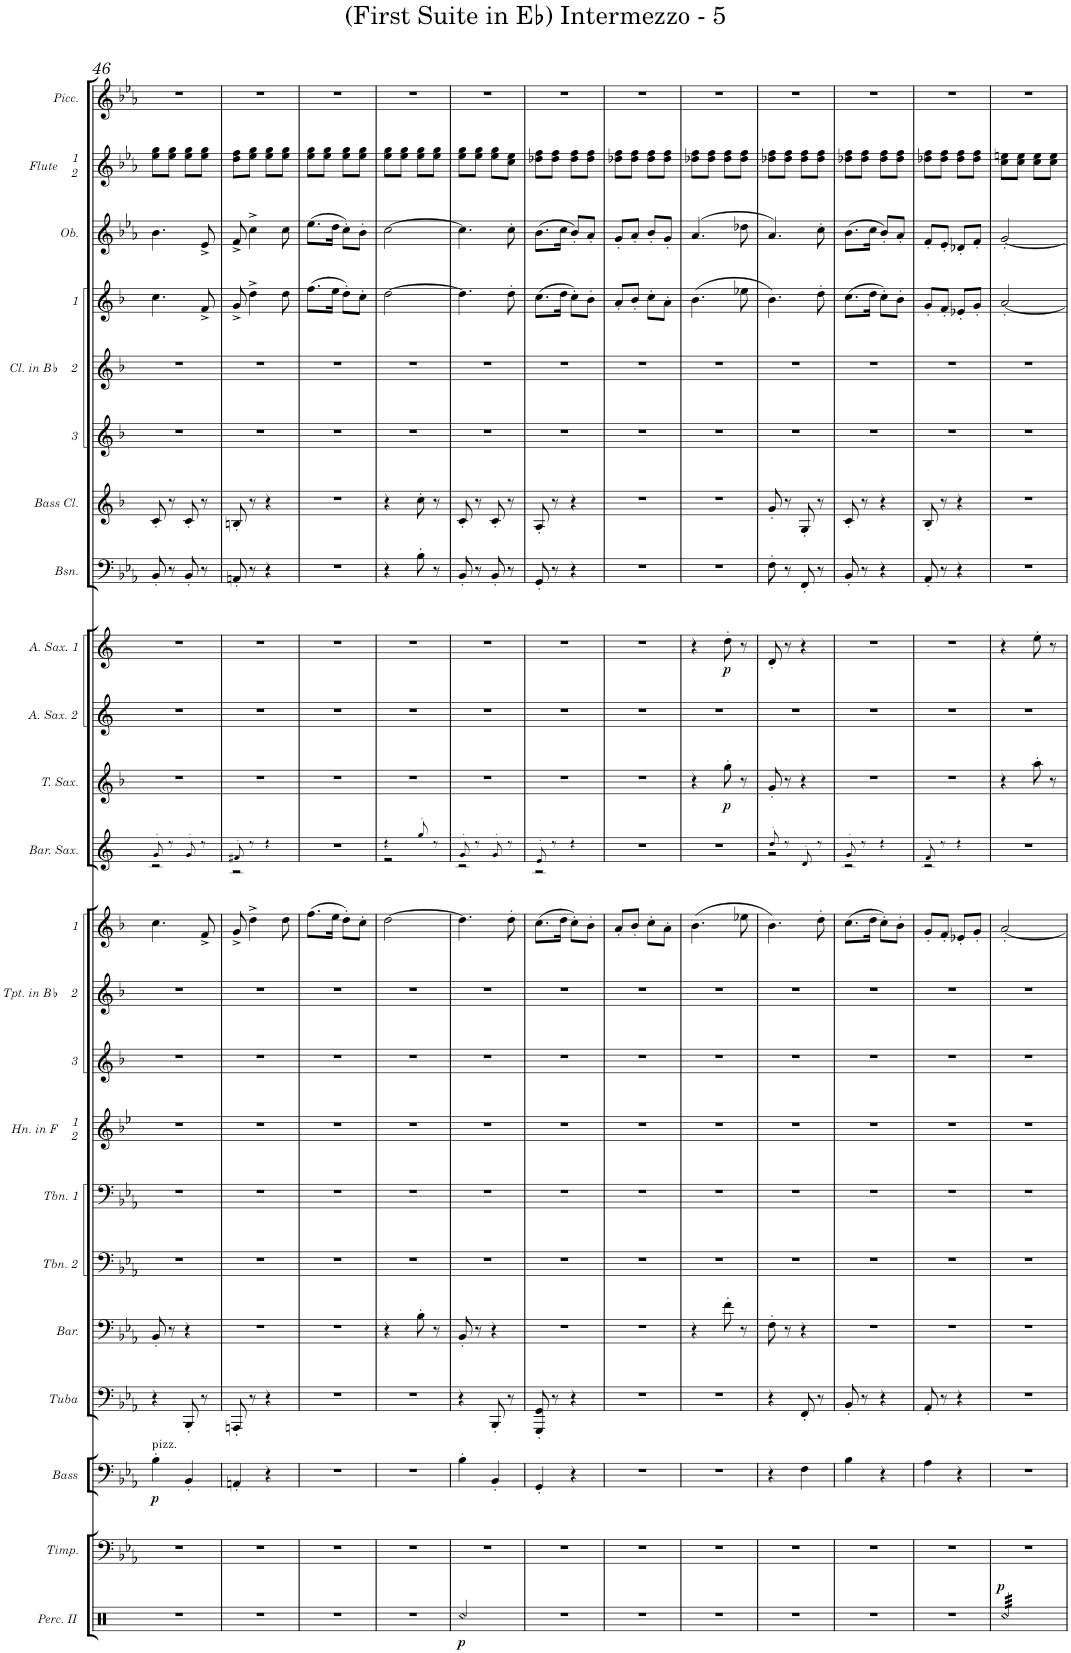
**kern	**dynam	**kern	**kern	**dynam	**kern	**kern	**kern	**kern	**kern	**kern	**kern	**kern	**kern	**kern	**dynam	**kern	**kern	**dynam	**kern	**kern	**kern	**kern	**kern	**kern	**kern	**kern
*part23	*part23	*part22	*part21	*part21	*part20	*part19	*part18	*part17	*part16	*part15	*part14	*part13	*part12	*part11	*part11	*part10	*part9	*part9	*part8	*part7	*part6	*part5	*part4	*part3	*part2	*part1
*staff23	*staff23	*staff22	*staff21	*staff21	*staff20	*staff19	*staff18	*staff17	*staff16	*staff15	*staff14	*staff13	*staff12	*staff11	*staff11	*staff10	*staff9	*staff9	*staff8	*staff7	*staff6	*staff5	*staff4	*staff3	*staff2	*staff1
*I"Percussion II	*	*I"Timpani	*I"String Bass	*	*I"Tuba	*I"Baritone	*I"Trombone 2	*I"Trombone 1	*I"1 Horn in F        2	*I"3	*I"Trumpet in Bb    2	*I"1	*I"Baritone Saxophone	*I"Tenor Saxophone	*	*I"Alto Saxophone 2	*I"Alto Saxophone 1	*	*I"Bassoon	*I"Bass Clarinet	*I"3	*I"Clarinet in Bb   2	*I"1	*I"Oboe	*I"1 Flute       2	*I"Piccolo
*I'Perc. II	*	*I'Timp.	*I'Bass	*	*I'Tuba	*I'Bar.	*I'Tbn. 2	*I'Tbn. 1	*I'1 Hn. in F        2	*	*I'Tpt. in Bb    2	*	*I'Bar. Sax.	*I'T. Sax.	*	*I'A. Sax. 2	*I'A. Sax. 1	*	*I'Bsn.	*I'Bass Cl.	*	*I'Cl. in Bb    2	*	*I'Ob.	*I'1 Flute        2	*I'Picc.
!!LO:PB:g=z
*clefX	*	*clefF4	*clefF4	*	*clefF4	*clefF4	*clefF4	*clefF4	*clefG2	*clefG2	*clefG2	*clefG2	*clefG2	*clefG2	*	*clefG2	*clefG2	*	*clefF4	*clefG2	*clefG2	*clefG2	*clefG2	*clefG2	*clefG2	*clefG2
*	*	*	*Trd7c12	*	*	*	*	*	*Trd4c7	*Trd1c2	*Trd1c2	*Trd1c2	*Trd12c21	*Trd8c14	*	*Trd5c9	*Trd5c9	*	*	*Trd8c14	*Trd1c2	*Trd1c2	*Trd1c2	*	*	*Trd-7c-12
*k[]	*	*k[b-e-a-]	*k[b-e-a-]	*	*k[b-e-a-]	*k[b-e-a-]	*k[b-e-a-]	*k[b-e-a-]	*k[b-e-]	*k[b-]	*k[b-]	*k[b-]	*k[]	*k[b-]	*	*k[]	*k[]	*	*k[b-e-a-]	*k[b-]	*k[b-]	*k[b-]	*k[b-]	*k[b-e-a-]	*k[b-e-a-]	*k[b-e-a-]
*M2/4	*	*M2/4	*M2/4	*	*M2/4	*M2/4	*M2/4	*M2/4	*M2/4	*M2/4	*M2/4	*M2/4	*M2/4	*M2/4	*	*M2/4	*M2/4	*	*M2/4	*M2/4	*M2/4	*M2/4	*M2/4	*M2/4	*M2/4	*M2/4
=46	=46	=46	=46	=46	=46	=46	=46	=46	=46	=46	=46	=46	=46	=46	=46	=46	=46	=46	=46	=46	=46	=46	=46	=46	=46	=46
*	*	*	*	*	*	*	*	*	*	*	*	*	*^	*	*	*	*	*	*	*	*	*	*	*	*	*
!	!	!	!LO:TX:a:t=pizz.	!	!	!	!	!	!	!	!	!	!	!	!	!	!	!	!	!	!	!	!	!	!	!	!
!	!	!	!	!LO:DY:b	!	!	!	!	!	!	!	!	!	!	!	!	!	!	!	!	!	!	!	!	!	!	!
2r	.	2r	4B-'\	p	4r	8BB-'/	2r	2r	2r	2r	2r	4.cc\	8g'/	2r	2r	.	2r	2r	.	8BB-'/	8c'/	2r	2r	4.cc\	4.b-\	8ee-\ 8gg\L	2r
.	.	.	.	.	.	8r	.	.	.	.	.	.	8r	.	.	.	.	.	.	8r	8r	.	.	.	.	8ee-\ 8gg\J	.
.	.	.	4BB-'/	.	8BBB-'/	4r	.	.	.	.	.	.	8g'/	.	.	.	.	.	.	8BB-'/	8c'/	.	.	.	.	8ee-\ 8gg\L	.
.	.	.	.	.	8r	.	.	.	.	.	.	8f^/	8r	.	.	.	.	.	.	8r	8r	.	.	8f^/	8e-^/	8ee-\ 8gg\J	.
=47	=47	=47	=47	=47	=47	=47	=47	=47	=47	=47	=47	=47	=47	=47	=47	=47	=47	=47	=47	=47	=47	=47	=47	=47	=47	=47	=47
2r	.	2r	4AAn'/	.	8AAAn'/	2r	2r	2r	2r	2r	2r	8g^/	8f#X'/	2r	2r	.	2r	2r	.	8AAn'/	8Bn'/	2r	2r	8g^/	8f^/	8dd\ 8ff\L	2r
.	.	.	.	.	8r	.	.	.	.	.	.	4dd^\	8r	.	.	.	.	.	.	8r	8r	.	.	4dd^\	4cc^\	8ee-\ 8gg\J	.
.	.	.	4r	.	4r	.	.	.	.	.	.	.	4r	.	.	.	.	.	.	4r	4r	.	.	.	.	8ee-\ 8gg\L	.
.	.	.	.	.	.	.	.	.	.	.	.	8dd\	.	.	.	.	.	.	.	.	.	.	.	8dd\	8cc\	8ee-\ 8gg\J	.
*	*	*	*	*	*	*	*	*	*	*	*	*	*v	*v	*	*	*	*	*	*	*	*	*	*	*	*	*
=48	=48	=48	=48	=48	=48	=48	=48	=48	=48	=48	=48	=48	=48	=48	=48	=48	=48	=48	=48	=48	=48	=48	=48	=48	=48	=48
2r	.	2r	2r	.	2r	2r	2r	2r	2r	2r	2r	(8.ff\L	2r	2r	.	2r	2r	.	2r	2r	2r	2r	(8.ff\L	(8.ee-\L	8ee-\ 8gg\L	2r
.	.	.	.	.	.	.	.	.	.	.	.	.	.	.	.	.	.	.	.	.	.	.	.	.	8ee-\ 8gg\J	.
.	.	.	.	.	.	.	.	.	.	.	.	16ee\Jk	.	.	.	.	.	.	.	.	.	.	16ee\Jk	16dd\Jk	.	.
.	.	.	.	.	.	.	.	.	.	.	.	8dd'\L)	.	.	.	.	.	.	.	.	.	.	8dd'\L)	8cc'\L)	8ee-\ 8gg\L	.
.	.	.	.	.	.	.	.	.	.	.	.	8cc'\J	.	.	.	.	.	.	.	.	.	.	8cc'\J	8b-'\J	8ee-\ 8gg\J	.
=49	=49	=49	=49	=49	=49	=49	=49	=49	=49	=49	=49	=49	=49	=49	=49	=49	=49	=49	=49	=49	=49	=49	=49	=49	=49	=49
*	*	*	*	*	*	*	*	*	*	*	*	*	*^	*	*	*	*	*	*	*	*	*	*	*	*	*
2r	.	2r	2r	.	2r	4r	2r	2r	2r	2r	2r	[2dd\	4r	2r	2r	.	2r	2r	.	4r	4r	2r	2r	[2dd\	[2cc\	8ee-\ 8gg\L	2r
.	.	.	.	.	.	.	.	.	.	.	.	.	.	.	.	.	.	.	.	.	.	.	.	.	.	8ee-\ 8gg\J	.
.	.	.	.	.	.	8B-'\	.	.	.	.	.	.	8gg'/	.	.	.	.	.	.	8B-'\	8cc'\	.	.	.	.	8ee-\ 8gg\L	.
.	.	.	.	.	.	8r	.	.	.	.	.	.	8r	.	.	.	.	.	.	8r	8r	.	.	.	.	8ee-\ 8gg\J	.
=50	=50	=50	=50	=50	=50	=50	=50	=50	=50	=50	=50	=50	=50	=50	=50	=50	=50	=50	=50	=50	=50	=50	=50	=50	=50	=50	=50
!LO:N:head=diamond	!LO:DY:b	!	!	!	!	!	!	!	!	!	!	!	!	!	!	!	!	!	!	!	!	!	!	!	!	!	!
2Rcc/	p	2r	4B-'\	.	4r	8BB-'/	2r	2r	2r	2r	2r	4.dd\]	8g'/	2r	2r	.	2r	2r	.	8BB-'/	8c'/	2r	2r	4.dd\]	4.cc\]	8ee-\ 8gg\L	2r
.	.	.	.	.	.	8r	.	.	.	.	.	.	8r	.	.	.	.	.	.	8r	8r	.	.	.	.	8ee-\ 8gg\J	.
.	.	.	4BB-'/	.	8BBB-'/	4r	.	.	.	.	.	.	8g'/	.	.	.	.	.	.	8BB-'/	8c'/	.	.	.	.	8ee-\ 8gg\L	.
.	.	.	.	.	8r	.	.	.	.	.	.	8dd'\	8r	.	.	.	.	.	.	8r	8r	.	.	8dd'\	8cc'\	8cc\ 8ee-\J	.
=51	=51	=51	=51	=51	=51	=51	=51	=51	=51	=51	=51	=51	=51	=51	=51	=51	=51	=51	=51	=51	=51	=51	=51	=51	=51	=51	=51
2r	.	2r	4GG'/	.	8GGG/' 8GG/'	2r	2r	2r	2r	2r	2r	(8.cc\L	8e'/	2r	2r	.	2r	2r	.	8GG'/	8A'/	2r	2r	(8.cc\L	(8.b-\L	8dd-X\ 8ff\L	2r
.	.	.	.	.	8r	.	.	.	.	.	.	.	8r	.	.	.	.	.	.	8r	8r	.	.	.	.	8dd-\ 8ff\J	.
.	.	.	.	.	.	.	.	.	.	.	.	16dd\Jk	.	.	.	.	.	.	.	.	.	.	.	16dd\Jk	16cc\Jk	.	.
.	.	.	4r	.	4r	.	.	.	.	.	.	8cc'\L)	4r	.	.	.	.	.	.	4r	4r	.	.	8cc'\L)	8b-'/L)	8dd-\ 8ff\L	.
.	.	.	.	.	.	.	.	.	.	.	.	8b-'\J	.	.	.	.	.	.	.	.	.	.	.	8b-'\J	8a-'/J	8dd-\ 8ff\J	.
*	*	*	*	*	*	*	*	*	*	*	*	*	*v	*v	*	*	*	*	*	*	*	*	*	*	*	*	*
=52	=52	=52	=52	=52	=52	=52	=52	=52	=52	=52	=52	=52	=52	=52	=52	=52	=52	=52	=52	=52	=52	=52	=52	=52	=52	=52
2r	.	2r	2r	.	2r	2r	2r	2r	2r	2r	2r	8a'/L	2r	2r	.	2r	2r	.	2r	2r	2r	2r	8a'/L	8g'/L	8dd-X\ 8ff\L	2r
.	.	.	.	.	.	.	.	.	.	.	.	8b-'/J	.	.	.	.	.	.	.	.	.	.	8b-'/J	8a-'/J	8dd-\ 8ff\J	.
.	.	.	.	.	.	.	.	.	.	.	.	8cc'\L	.	.	.	.	.	.	.	.	.	.	8cc'\L	8b-'/L	8dd-\ 8ff\L	.
.	.	.	.	.	.	.	.	.	.	.	.	8a'\J	.	.	.	.	.	.	.	.	.	.	8a'\J	8g'/J	8dd-\ 8ff\J	.
=53	=53	=53	=53	=53	=53	=53	=53	=53	=53	=53	=53	=53	=53	=53	=53	=53	=53	=53	=53	=53	=53	=53	=53	=53	=53	=53
2r	.	2r	2r	.	2r	4r	2r	2r	2r	2r	2r	(4.b-\	2r	4r	.	2r	4r	.	2r	2r	2r	2r	(4.b-\	(4.a-/	8dd-X\ 8ff\L	2r
.	.	.	.	.	.	.	.	.	.	.	.	.	.	.	.	.	.	.	.	.	.	.	.	.	8dd-\ 8ff\J	.
!	!	!	!	!	!	!	!	!	!	!	!	!	!	!	!LO:DY:b	!	!	!LO:DY:b	!	!	!	!	!	!	!	!
.	.	.	.	.	.	8f'\	.	.	.	.	.	.	.	8gg'\	p	.	8dd'\	p	.	.	.	.	.	.	8dd-\ 8ff\L	.
.	.	.	.	.	.	8r	.	.	.	.	.	8ee-X\	.	8r	.	.	8r	.	.	.	.	.	8ee-X\	8dd-X\	8dd-\ 8ff\J	.
=54	=54	=54	=54	=54	=54	=54	=54	=54	=54	=54	=54	=54	=54	=54	=54	=54	=54	=54	=54	=54	=54	=54	=54	=54	=54	=54
*	*	*	*	*	*	*	*	*	*	*	*	*	*^	*	*	*	*	*	*	*	*	*	*	*	*	*
2r	.	2r	4r	.	4r	8F'\	2r	2r	2r	2r	2r	4.b-\)	8dd'/	2r	8g'/	.	2r	8d'/	.	8F'\	8g'/	2r	2r	4.b-\)	4.a-/)	8dd-X\ 8ff\L	2r
.	.	.	.	.	.	8r	.	.	.	.	.	.	8r	.	8r	.	.	8r	.	8r	8r	.	.	.	.	8dd-\ 8ff\J	.
.	.	.	4F\	.	8FF'/	4r	.	.	.	.	.	.	8d'/	.	4r	.	.	4r	.	8FF'/	8G'/	.	.	.	.	8dd-\ 8ff\L	.
.	.	.	.	.	8r	.	.	.	.	.	.	8dd'\	8r	.	.	.	.	.	.	8r	8r	.	.	8dd'\	8cc'\	8dd-\ 8ff\J	.
=55	=55	=55	=55	=55	=55	=55	=55	=55	=55	=55	=55	=55	=55	=55	=55	=55	=55	=55	=55	=55	=55	=55	=55	=55	=55	=55	=55
2r	.	2r	4B-\	.	8BB-'/	2r	2r	2r	2r	2r	2r	(8.cc\L	8g'/	2r	2r	.	2r	2r	.	8BB-'/	8c'/	2r	2r	(8.cc\L	(8.b-\L	8dd-X\ 8ff\L	2r
.	.	.	.	.	8r	.	.	.	.	.	.	.	8r	.	.	.	.	.	.	8r	8r	.	.	.	.	8dd-\ 8ff\J	.
.	.	.	.	.	.	.	.	.	.	.	.	16dd\Jk	.	.	.	.	.	.	.	.	.	.	.	16dd\Jk	16cc\Jk	.	.
.	.	.	4r	.	4r	.	.	.	.	.	.	8cc'\L)	4r	.	.	.	.	.	.	4r	4r	.	.	8cc'\L)	8b-'/L)	8dd-\ 8ff\L	.
.	.	.	.	.	.	.	.	.	.	.	.	8b-'\J	.	.	.	.	.	.	.	.	.	.	.	8b-'\J	8a-'/J	8dd-\ 8ff\J	.
=56	=56	=56	=56	=56	=56	=56	=56	=56	=56	=56	=56	=56	=56	=56	=56	=56	=56	=56	=56	=56	=56	=56	=56	=56	=56	=56	=56
2r	.	2r	4A-\	.	8AA-'/	2r	2r	2r	2r	2r	2r	8g'/L	8f'/	2r	2r	.	2r	2r	.	8AA-'/	8B-'/	2r	2r	8g'/L	8f'/L	8dd-X\ 8ff\L	2r
.	.	.	.	.	8r	.	.	.	.	.	.	8f'/J	8r	.	.	.	.	.	.	8r	8r	.	.	8f'/J	8e-'/J	8dd-\ 8ff\J	.
.	.	.	4r	.	4r	.	.	.	.	.	.	8e-X'/L	4r	.	.	.	.	.	.	4r	4r	.	.	8e-X'/L	8d-X'/L	8dd-\ 8ff\L	.
.	.	.	.	.	.	.	.	.	.	.	.	8g'/J	.	.	.	.	.	.	.	.	.	.	.	8g'/J	8f'/J	8dd-\ 8ff\J	.
*	*	*	*	*	*	*	*	*	*	*	*	*	*v	*v	*	*	*	*	*	*	*	*	*	*	*	*	*
=57	=57	=57	=57	=57	=57	=57	=57	=57	=57	=57	=57	=57	=57	=57	=57	=57	=57	=57	=57	=57	=57	=57	=57	=57	=57	=57
!LO:N:head=diamond	!LO:DY:a	!	!	!	!	!	!	!	!	!	!	!	!	!	!	!	!	!	!	!	!	!	!	!	!	!
*tremolo	*	*	*	*	*	*	*	*	*	*	*	*	*	*	*	*	*	*	*	*	*	*	*	*	*	*
32Rcc/LLL	p	2r	2r	.	2r	2r	2r	2r	2r	2r	2r	[2a'/	2r	4r	.	2r	4r	.	2r	2r	2r	2r	[2a'/	[2g'/	8cc\ 8een\L	2r
32Rcc/	.	.	.	.	.	.	.	.	.	.	.	.	.	.	.	.	.	.	.	.	.	.	.	.	.	.
32Rcc/	.	.	.	.	.	.	.	.	.	.	.	.	.	.	.	.	.	.	.	.	.	.	.	.	.	.
32Rcc/	.	.	.	.	.	.	.	.	.	.	.	.	.	.	.	.	.	.	.	.	.	.	.	.	.	.
32Rcc/	.	.	.	.	.	.	.	.	.	.	.	.	.	.	.	.	.	.	.	.	.	.	.	.	8cc\ 8ee\J	.
32Rcc/	.	.	.	.	.	.	.	.	.	.	.	.	.	.	.	.	.	.	.	.	.	.	.	.	.	.
32Rcc/	.	.	.	.	.	.	.	.	.	.	.	.	.	.	.	.	.	.	.	.	.	.	.	.	.	.
32Rcc/	.	.	.	.	.	.	.	.	.	.	.	.	.	.	.	.	.	.	.	.	.	.	.	.	.	.
32Rcc/	.	.	.	.	.	.	.	.	.	.	.	.	.	8aa'\	.	.	8ee'\	.	.	.	.	.	.	.	8cc\ 8ee\L	.
32Rcc/	.	.	.	.	.	.	.	.	.	.	.	.	.	.	.	.	.	.	.	.	.	.	.	.	.	.
32Rcc/	.	.	.	.	.	.	.	.	.	.	.	.	.	.	.	.	.	.	.	.	.	.	.	.	.	.
32Rcc/	.	.	.	.	.	.	.	.	.	.	.	.	.	.	.	.	.	.	.	.	.	.	.	.	.	.
32Rcc/	.	.	.	.	.	.	.	.	.	.	.	.	.	8r	.	.	8r	.	.	.	.	.	.	.	8cc\ 8ee\J	.
32Rcc/	.	.	.	.	.	.	.	.	.	.	.	.	.	.	.	.	.	.	.	.	.	.	.	.	.	.
32Rcc/	.	.	.	.	.	.	.	.	.	.	.	.	.	.	.	.	.	.	.	.	.	.	.	.	.	.
32Rcc/JJJ	.	.	.	.	.	.	.	.	.	.	.	.	.	.	.	.	.	.	.	.	.	.	.	.	.	.
*Xtremolo	*	*	*	*	*	*	*	*	*	*	*	*	*	*	*	*	*	*	*	*	*	*	*	*	*	*
=	=	=	=	=	=	=	=	=	=	=	=	=	=	=	=	=	=	=	=	=	=	=	=	=	=	=
*-	*-	*-	*-	*-	*-	*-	*-	*-	*-	*-	*-	*-	*-	*-	*-	*-	*-	*-	*-	*-	*-	*-	*-	*-	*-	*-
